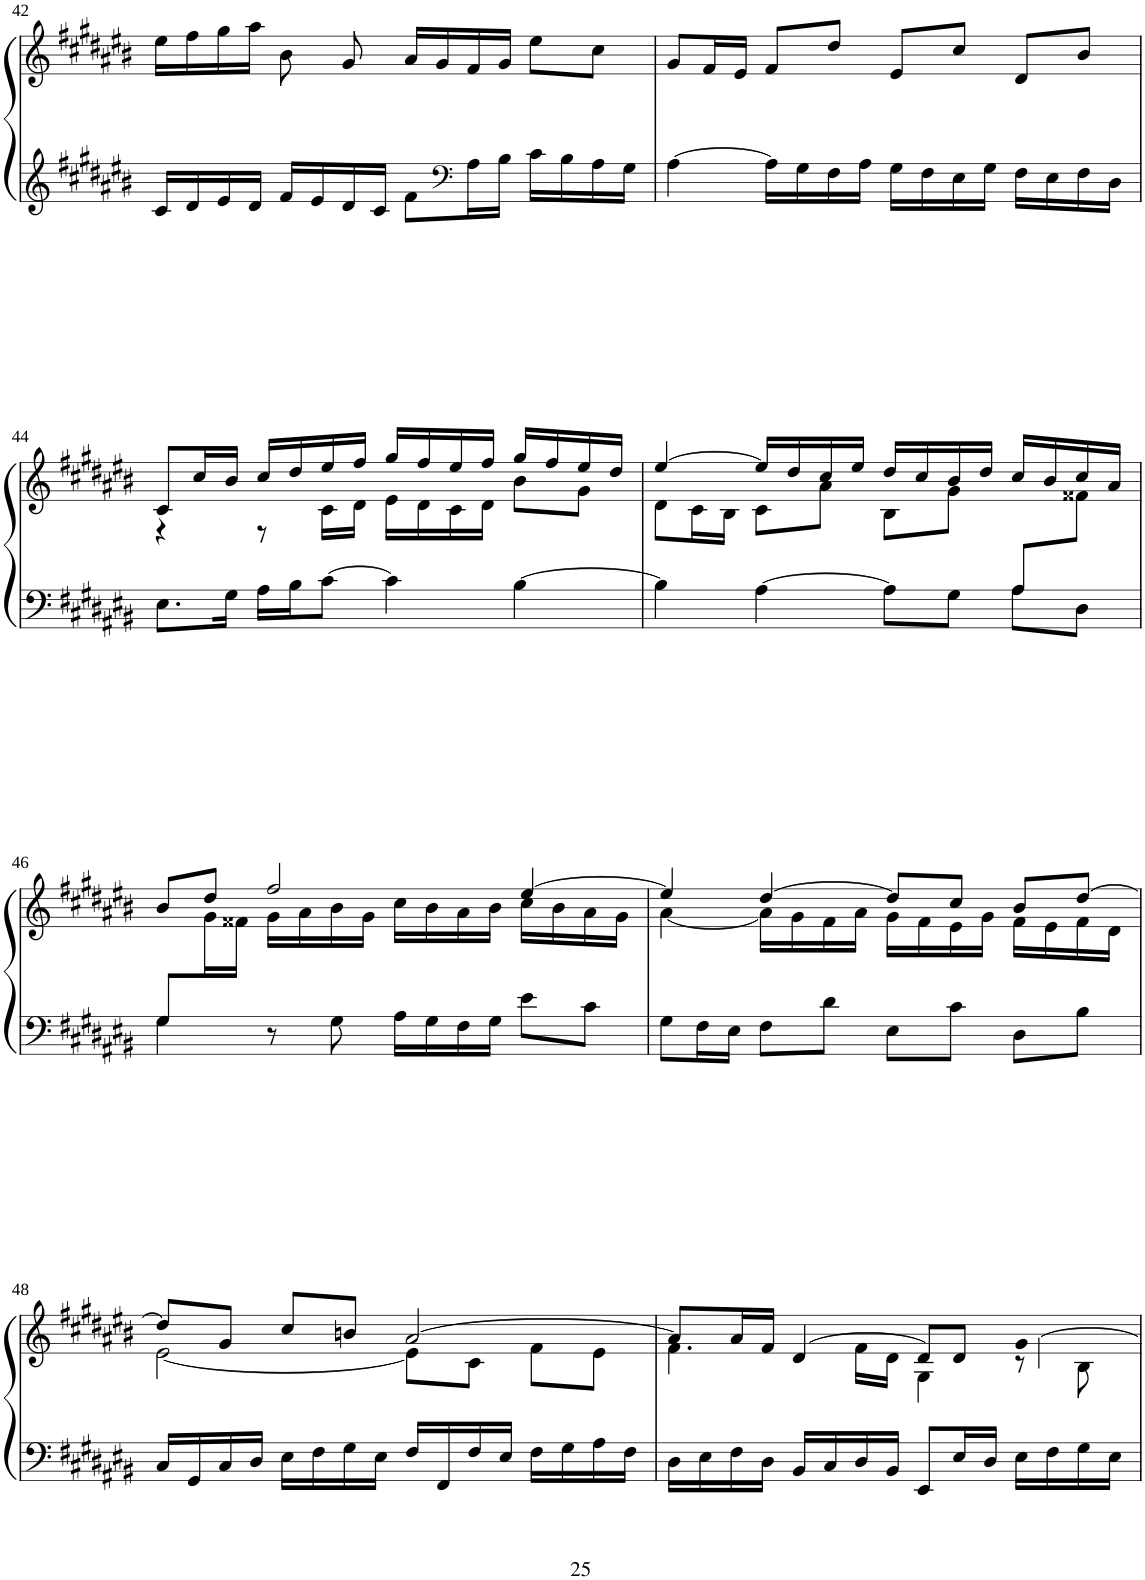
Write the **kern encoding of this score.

**kern	**kern
*part1	*part1
*staff2	*staff1
*I"Piano	*
*I'Pno	*
!!LO:PB:g=z
*clefG2	*clefG2
*k[f#c#g#d#a#e#b#]	*k[f#c#g#d#a#e#b#]
*M4/4	*M4/4
*met(c)	*met(c)
=42	=42
16c#/LL	16ee#\LL
16d#/	16ff#\
16e#/	16gg#\
16d#/JJ	16aa#\JJ
16f#/LL	8b#\
16e#/	.
16d#/	8g#/
16c#/JJ	.
8f#\L	16a#/LL
.	16g#/
*clefF4	*
16A#\L	16f#/
16B#\JJ	16g#/JJ
16c#\LL	8ee#\L
16B#\	.
16A#\	8cc#\J
16G#\JJ	.
=43	=43
[4A#\	8g#/L
.	16f#/L
.	16e#/JJ
16A#\LL]	8f#/L
16G#\	.
16F#\	8dd#/J
16A#\JJ	.
16G#\LL	8e#/L
16F#\	.
16E#\	8cc#/J
16G#\JJ	.
16F#\LL	8d#/L
16E#\	.
16F#\	8b#/J
16D#\JJ	.
!!LO:LB:g=z
=44	=44
*	*^
8.E#\L	8c#/L	4r
.	16cc#/L	.
16G#\Jk	16b#/JJ	.
16A#\LL	16cc#/LL	8r
16B#\J	16dd#/	.
[8c#\J	16ee#/	16c#\LL
.	16ff#/JJ	16d#\JJ
4c#\]	16gg#/LL	16e#\LL
.	16ff#/	16d#\
.	16ee#/	16c#\
.	16ff#/JJ	16d#\JJ
[4B#\	16gg#/LL	8b#\L
.	16ff#/	.
.	16ee#/	8g#\J
.	16dd#/JJ	.
=45	=45	=45
*^	*	*
2.ryy	4B#\]	[4ee#/	8d#\L
.	.	.	16c#\L
.	.	.	16B#\JJ
.	[4A#\	16ee#/LL]	8c#\L
.	.	16dd#/	.
.	.	16cc#/	8a#\J
.	.	16ee#/JJ	.
.	8A#\L]	16dd#/LL	8B#\L
.	.	16cc#/	.
.	8G#\J	16b#/	8g#\J
.	.	16dd#/JJ	.
8A#/L	8A#\L	16cc#/LL	8ryy
.	.	16b#/	.
8ryy	8D#\J	16cc#/	8f##X\J
.	.	16a#/JJ	.
!!LO:LB:g=z	!!
=46	=46	=46	=46
8G#/L	4G#\	8b#/L	8ryy
2..ryy	.	8dd#/J	16g#\L
.	.	.	16f##X\JJ
.	8r	2ff#/	16g#\LL
.	.	.	16a#\
.	8G#\	.	16b#\
.	.	.	16g#\JJ
.	16A#\LL	.	16cc#\LL
.	16G#\	.	16b#\
.	16F#\	.	16a#\
.	16G#\JJ	.	16b#\JJ
.	8e#\L	[4ee#/	16cc#\LL
.	.	.	16b#\
.	8c#\J	.	16a#\
.	.	.	16g#\JJ
*v	*v	*	*
=47	=47	=47
8G#\L	4ee#/]	[4a#\
16F#\L	.	.
16E#\JJ	.	.
8F#\L	[4dd#/	16a#\LL]
.	.	16g#\
8d#\J	.	16f#\
.	.	16a#\JJ
8E#\L	8dd#/L]	16g#\LL
.	.	16f#\
8c#\J	8cc#/J	16e#\
.	.	16g#\JJ
8D#\L	8b#/L	16f#\LL
.	.	16e#\
8B#\J	[8dd#/J	16f#\
.	.	16d#\JJ
!!LO:LB:g=z	!!
=48	=48	=48
16C#/LL	8dd#/L]	[2e#\
16GG#/	.	.
16C#/	8g#/J	.
16D#/JJ	.	.
16E#\LL	8cc#/L	.
16F#\	.	.
16G#\	8bn/J	.
16E#\JJ	.	.
16F#/LL	[2a#/	8e#\L]
16FF#/	.	.
16F#/	.	8c#\J
16E#/JJ	.	.
16F#\LL	.	8f#\L
16G#\	.	.
16A#\	.	8e#\J
16F#\JJ	.	.
=49	=49	=49
16D#\LL	8a#/L]	4.f#\
16E#\	.	.
16F#\	16a#/L	.
16D#\JJ	16f#/JJ	.
16BB#/LL	[4d#/	.
16C#/	.	.
16D#/	.	16f#\LL
16BB#/JJ	.	16d#\JJ
8EE#/L	8d#/L]	4G#\
16E#/L	8d#/J	.
16D#/JJ	.	.
16E#\LL	[4g#/	8r
16F#\	.	.
16G#\	.	8B#\
16E#\JJ	.	.
*	*v	*v
=	=
*-	*-
